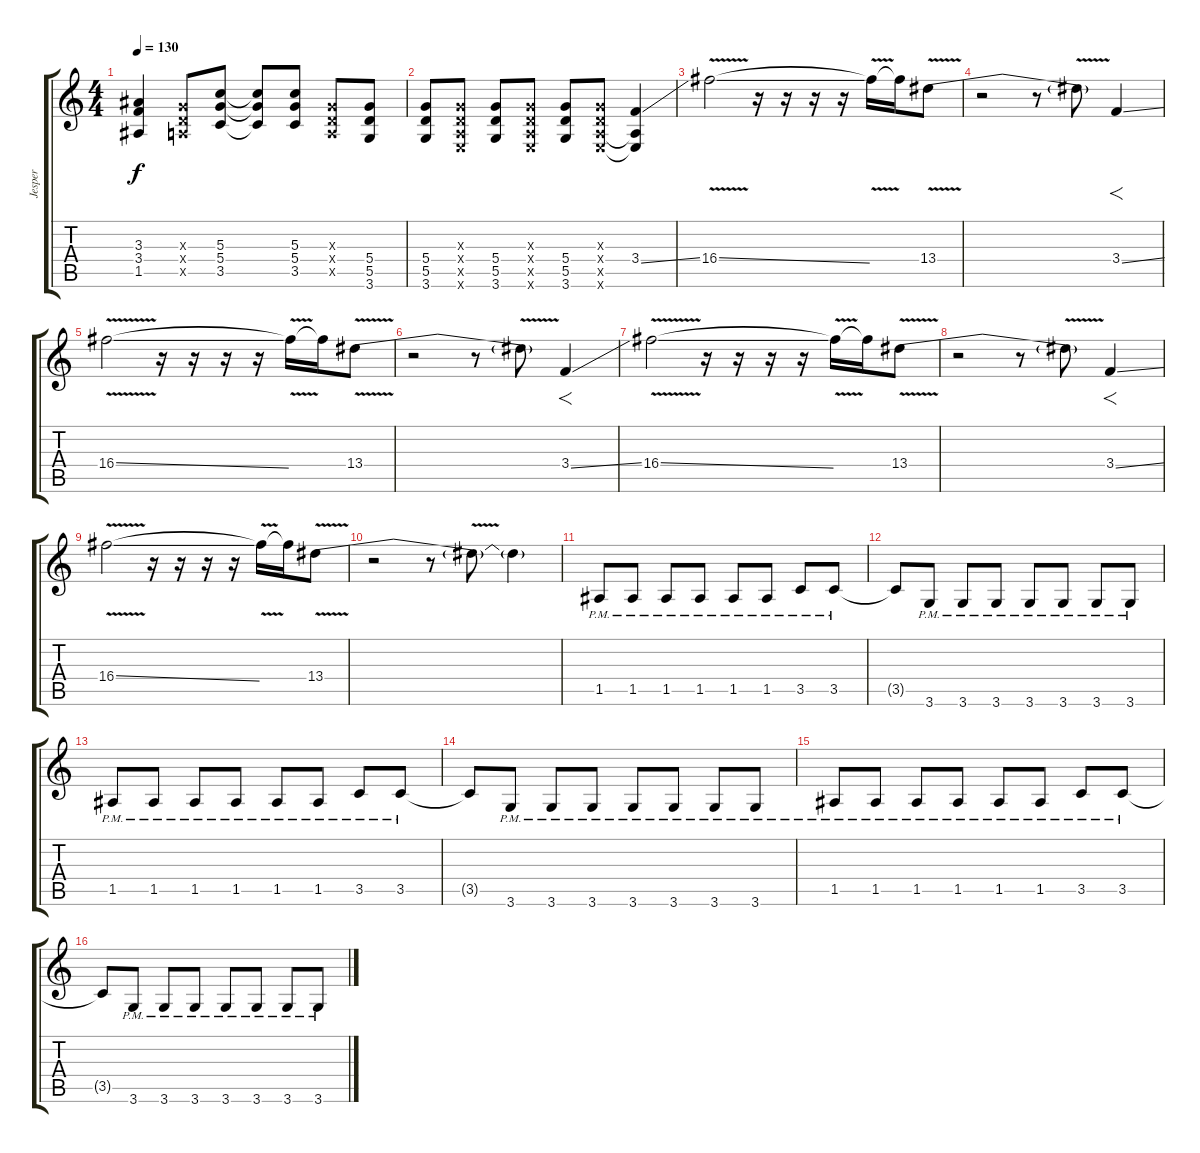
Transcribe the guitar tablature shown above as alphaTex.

\track ("Jesper" "Jesper") {instrument distortionguitar}
\staff {score tabs}
\tuning (E4 B3 G3 D3 A2 E2) {hide}
\ts (4 4)
\tempo 130
\clef g2
\ks c
(3.3 3.4 1.5).4{dy f instrument distortionguitar} (0.3{x} 0.4{x} 0.5{x}).8 (5.3 5.4 3.5).8 (5.3{t} 5.4{t} 3.5{t}).8 (5.3 5.4 3.5).8 (0.3{x} 0.4{x} 0.5{x}).8 (5.4 5.5 3.6).8 |
(5.4 5.5 3.6).8 (0.3{x} 0.4{x} 0.5{x} 0.6{x}).8 (5.4 5.5 3.6).8 (0.3{x} 0.4{x} 0.5{x} 0.6{x}).8 (5.4 5.5 3.6).8 (0.3{x} 0.4{x} 0.5{x} 0.6{x}).8 (3.4{ss} 0.5{t} 0.6{t}).4 |
16.4{v ss}.2 r.16 r.16 r.16 r.16 16.4{t}.16 16.4{t}.16 13.4{be (custom 0 0 9 0 11 0 15 0 60 0) v}.8 |
r.2 r.8 13.4{t}.8 3.4{ss}.4{f} |
16.4{v ss}.2 r.16 r.16 r.16 r.16 16.4{t}.16 16.4{t}.16 13.4{be (custom 0 0 9 0 11 0 15 0 60 0) v}.8 |
r.2 r.8 13.4{t}.8 3.4{ss}.4{f} |
16.4{v ss}.2 r.16 r.16 r.16 r.16 16.4{t}.16 16.4{t}.16 13.4{be (custom 0 0 9 0 11 0 15 0 60 0) v}.8 |
r.2 r.8 13.4{t}.8 3.4{ss}.4{f} |
16.4{v ss}.2 r.16 r.16 r.16 r.16 16.4{t}.16 16.4{t}.16 13.4{be (custom 0 0 9 0 11 0 15 0 60 0) v}.8 |
r.2 r.8 13.4{t}.8 13.4{t}.4 |
1.5{pm}.8{instrument electricguitarclean} 1.5{pm}.8 1.5{pm}.8 1.5{pm}.8 1.5{pm}.8 1.5{pm}.8 3.5{pm}.8 3.5{pm}.8 |
3.5{t}.8 3.6{pm}.8 3.6{pm}.8 3.6{pm}.8 3.6{pm}.8 3.6{pm}.8 3.6{pm}.8 3.6{pm}.8 |
1.5{pm}.8 1.5{pm}.8 1.5{pm}.8 1.5{pm}.8 1.5{pm}.8 1.5{pm}.8 3.5{pm}.8 3.5{pm}.8 |
3.5{t}.8 3.6{pm}.8 3.6{pm}.8 3.6{pm}.8 3.6{pm}.8 3.6{pm}.8 3.6{pm}.8 3.6{pm}.8 |
1.5{pm}.8 1.5{pm}.8 1.5{pm}.8 1.5{pm}.8 1.5{pm}.8 1.5{pm}.8 3.5{pm}.8 3.5{pm}.8 |
3.5{t}.8 3.6{pm}.8 3.6{pm}.8 3.6{pm}.8 3.6{pm}.8 3.6{pm}.8 3.6{pm}.8 3.6{pm}.8
